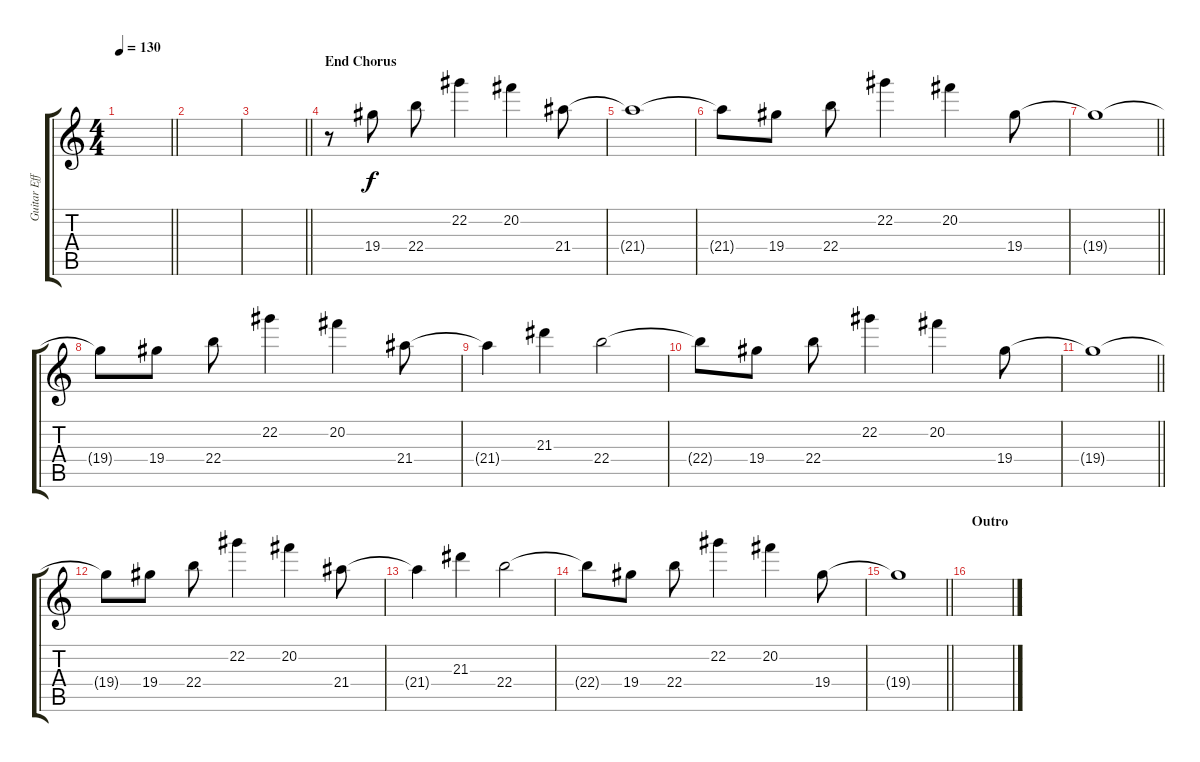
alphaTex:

\track ("Guitar Effects 2" "Guitar Eff") {instrument electricguitarclean}
\staff {score tabs}
\tuning (Eb4 Bb3 Gb3 Db3 Ab2 Eb2) {hide}
\ts (4 4)
\tempo 130
\clef g2
\barLineRight lightlight
\ks c
|
|
\barLineRight lightlight
|
\section ("" "End Chorus")
r.8 19.4.8 22.4.8 22.2.4 20.2.4 21.4.8 |
21.4{t}.1 |
21.4{t}.8 19.4.8 22.4.8 22.2.4 20.2.4 19.4.8 |
\barLineRight lightlight
19.4{t}.1 |
19.4{t}.8 19.4.8 22.4.8 22.2.4 20.2.4 21.4.8 |
21.4{t}.4 21.3.4 22.4.2 |
22.4{t}.8 19.4.8 22.4.8 22.2.4 20.2.4 19.4.8 |
\barLineRight lightlight
19.4{t}.1 |
19.4{t}.8 19.4.8 22.4.8 22.2.4 20.2.4 21.4.8 |
21.4{t}.4 21.3.4 22.4.2 |
22.4{t}.8 19.4.8 22.4.8 22.2.4 20.2.4 19.4.8 |
\barLineRight lightlight
19.4{t}.1 |
\section ("" "Outro")
